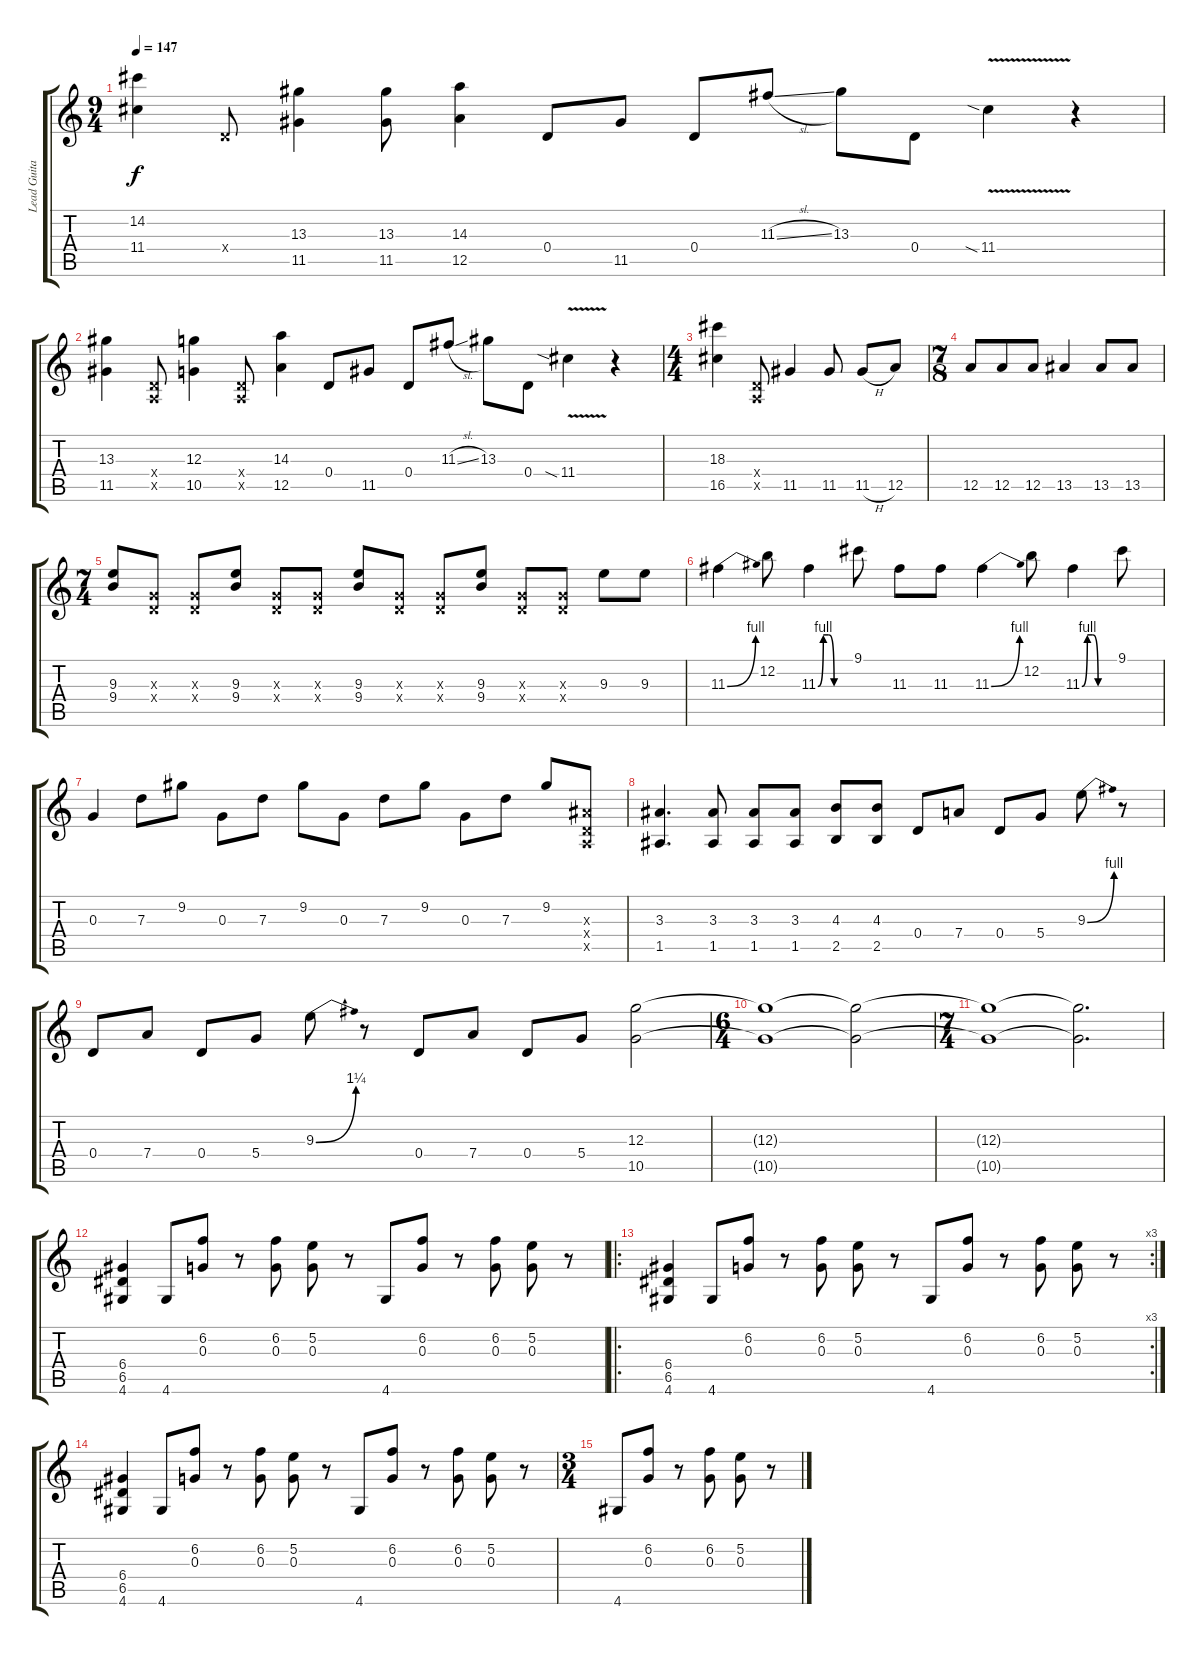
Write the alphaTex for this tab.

\track ("Lead Guitar" "Lead Guita") {instrument overdrivenguitar}
\staff {score tabs}
\tuning (E4 B3 G3 D3 A2 E2) {hide}
\ts (9 4)
\tempo 147
\clef g2
\ks c
(14.2 11.4).4{dy f} 0.4{x}.8 (13.3 11.5).4 (13.3 11.5).8 (14.3 12.5).4 0.4.8 11.5.8 0.4.8 11.3{sl}.8 13.3.8 0.4.8 11.4{v sia}.4 r.4 |
(13.3 11.5).4 (0.4{x} 0.5{x}).8 (12.3 10.5).4 (0.4{x} 0.5{x}).8 (14.3 12.5).4 0.4.8 11.5.8 0.4.8 11.3{sl}.8 13.3.8 0.4.8 11.4{v sia}.4 r.4 |
\ts (4 4)
(18.3 16.5).4 (0.4{x} 0.5{x}).8 11.5.4 11.5.8 11.5{h}.8 12.5.8 |
\ts (7 8)
12.5.8 12.5.8 12.5.8 13.5.4 13.5.8 13.5.8 |
\ts (7 4)
(9.3 9.4).8 (0.3{x} 0.4{x}).8 (0.3{x} 0.4{x}).8 (9.3 9.4).8 (0.3{x} 0.4{x}).8 (0.3{x} 0.4{x}).8 (9.3 9.4).8 (0.3{x} 0.4{x}).8 (0.3{x} 0.4{x}).8 (9.3 9.4).8 (0.3{x} 0.4{x}).8 (0.3{x} 0.4{x}).8 9.3.8 9.3.8 |
11.3{be (bend 0 0 60 4)}.4 12.2.8 11.3{be (custom 0 0 10 4 20 4 30 0 60 0)}.4 9.1.8 11.3.8 11.3.8 11.3{be (bend 0 0 60 4)}.4 12.2.8 11.3{be (custom 0 0 10 4 20 4 30 0 60 0)}.4 9.1.8 |
0.3.4 7.3.8 9.2.8 0.3.8 7.3.8 9.2.8 0.3.8 7.3.8 9.2.8 0.3.8 7.3.8 9.2.8 (3.3{x} 0.4{x} 0.5{x}).8 |
(3.3 1.5).4{d} (3.3 1.5).8 (3.3 1.5).8 (3.3 1.5).8 (4.3 2.5).8 (4.3 2.5).8 0.4.8 7.4.8 0.4.8 5.4.8 9.3{be (bend 0 0 60 4)}.8 r.8 |
0.4.8 7.4.8 0.4.8 5.4.8 9.3{be (bend 0 0 60 5)}.8 r.8 0.4.8 7.4.8 0.4.8 5.4.8 (12.3 10.5).2 |
\ts (6 4)
(12.3{t} 10.5{t}).1 (12.3{t} 10.5{t}).2 |
\ts (7 4)
(12.3{t} 10.5{t}).1 (12.3{t} 10.5{t}).2{d} |
(6.4 6.5 4.6).4 4.6.8 (6.2 0.3).8 r.8 (6.2 0.3).8 (5.2 0.3).8 r.8 4.6.8 (6.2 0.3).8 r.8 (6.2 0.3).8 (5.2 0.3).8 r.8 |
\ro
\rc 3
(6.4 6.5 4.6).4 4.6.8 (6.2 0.3).8 r.8 (6.2 0.3).8 (5.2 0.3).8 r.8 4.6.8 (6.2 0.3).8 r.8 (6.2 0.3).8 (5.2 0.3).8 r.8 |
(6.4 6.5 4.6).4 4.6.8 (6.2 0.3).8 r.8 (6.2 0.3).8 (5.2 0.3).8 r.8 4.6.8 (6.2 0.3).8 r.8 (6.2 0.3).8 (5.2 0.3).8 r.8 |
\ts (3 4)
4.6.8 (6.2 0.3).8 r.8 (6.2 0.3).8 (5.2 0.3).8 r.8
